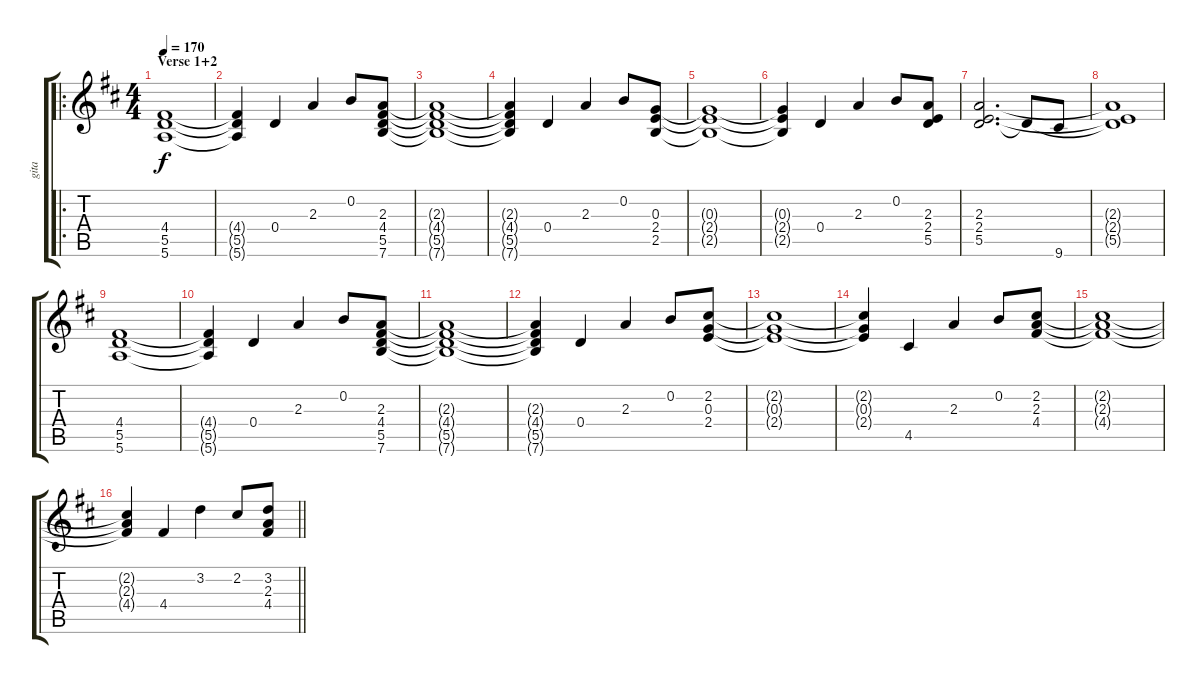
\track ("gita" "gita") {instrument acousticguitarsteel}
\staff {score tabs}
\tuning (E4 B3 G3 D3 A2 E2) {hide}
\ro
\ts (4 4)
\section ("" "Verse 1+2")
\tempo 170
\clef g2
\ks d
(4.4 5.5 5.6).1{dy f} |
(4.4{t} 5.5{t} 5.6{t}).4 0.4.4 2.3.4 0.2.8 (2.3 4.4 5.5 7.6).8 |
(2.3{t} 4.4{t} 5.5{t} 7.6{t}).1 |
(2.3{t} 4.4{t} 5.5{t} 7.6{t}).4 0.4.4 2.3.4 0.2.8 (0.3 2.4 2.5).8 |
(0.3{t} 2.4{t} 2.5{t}).1 |
(0.3{t} 2.4{t} 2.5{t}).4 0.4.4 2.3.4 0.2.8 (2.3 2.4 5.5).8 |
(2.3 2.4 5.5).2{d} 5.5{t}.8 9.6.8 |
(2.3{t} 2.4{t} 5.5{t}).1 |
(4.4 5.5 5.6).1 |
(4.4{t} 5.5{t} 5.6{t}).4 0.4.4 2.3.4 0.2.8 (2.3 4.4 5.5 7.6).8 |
(2.3{t} 4.4{t} 5.5{t} 7.6{t}).1 |
(2.3{t} 4.4{t} 5.5{t} 7.6{t}).4 0.4.4 2.3.4 0.2.8 (2.2 0.3 2.4).8 |
(2.2{t} 0.3{t} 2.4{t}).1 |
(2.2{t} 0.3{t} 2.4{t}).4 4.5.4 2.3.4 0.2.8 (2.2 2.3 4.4).8 |
(2.2{t} 2.3{t} 4.4{t}).1 |
\barLineRight lightlight
(2.2{t} 2.3{t} 4.4{t}).4 4.4.4 3.2.4 2.2.8 (3.2 2.3 4.4).8
